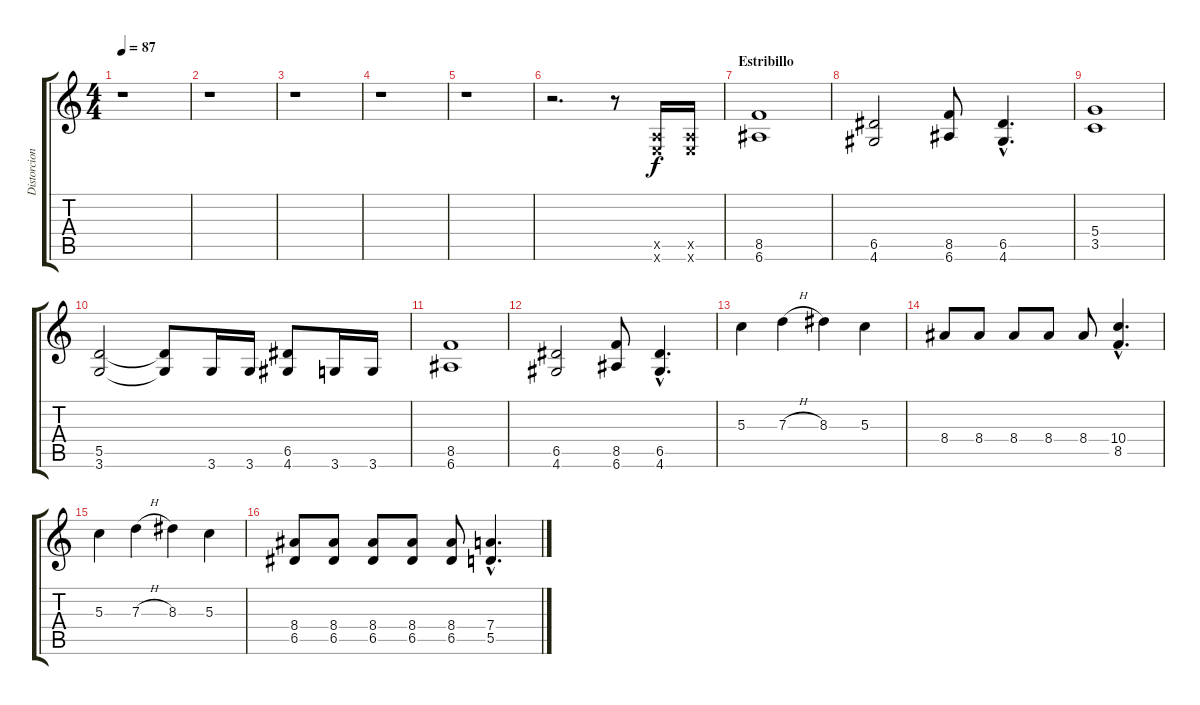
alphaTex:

\track ("Distorcion II" "Distorcion") {instrument distortionguitar}
\staff {score tabs}
\tuning (E4 B3 G3 D3 A2 E2) {hide}
\ts (4 4)
\tempo 87
\clef g2
\ks c
r.1{dy f} |
r.1 |
r.1 |
r.1 |
r.1 |
r.2{d} r.8 (0.5{x} 0.6{x}).16 (0.5{x} 0.6{x}).16 |
\section ("" "Estribillo")
(8.5 6.6).1 |
(6.5 4.6).2 (8.5 6.6).8 (6.5{hac} 4.6{hac}).4{d} |
(5.4 3.5).1 |
(5.5 3.6).2 (5.5{t} 3.6{t}).8 3.6.16 3.6.16 (6.5 4.6).8 3.6.16 3.6.16 |
(8.5 6.6).1 |
(6.5 4.6).2 (8.5 6.6).8 (6.5{hac} 4.6{hac}).4{d} |
5.3.4 7.3{h}.4 8.3.4 5.3.4 |
8.4.8 8.4.8 8.4.8 8.4.8 8.4.8 (10.4{hac} 8.5{hac}).4{d} |
5.3.4 7.3{h}.4 8.3.4 5.3.4 |
(8.4 6.5).8 (8.4 6.5).8 (8.4 6.5).8 (8.4 6.5).8 (8.4 6.5).8 (7.4{hac} 5.5{hac}).4{d}
